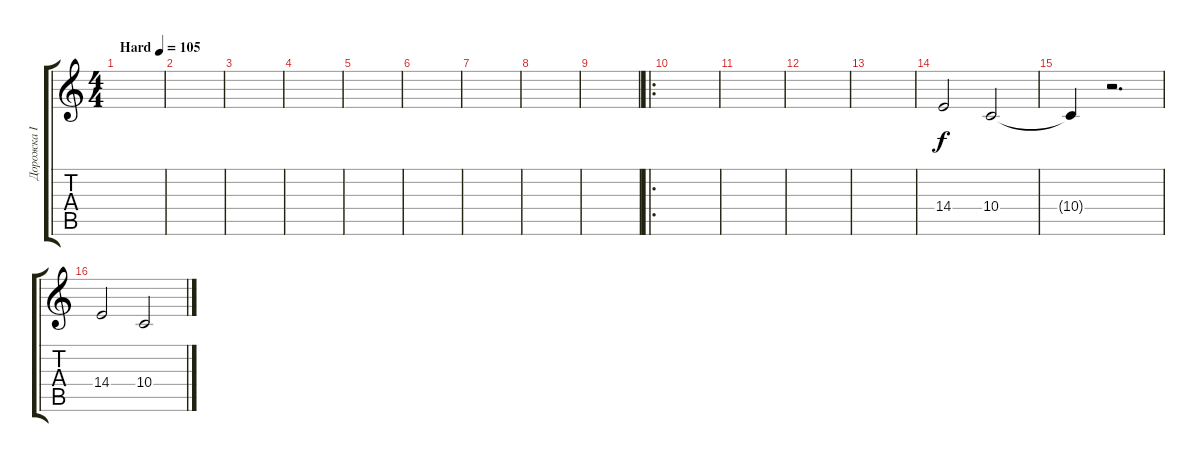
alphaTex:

\track ("Дорожка I" "Дорожка I") {instrument lead1square}
\staff {score tabs}
\tuning (E4 B3 G3 D3 A2 E2) {hide}
\ts (4 4)
\tempo (105 "Hard")
\clef g2
\ks c
|
|
|
|
|
|
|
|
|
\ro
|
|
|
|
14.4.2 10.4.2 |
10.4{t}.4 r.2{d} |
14.4.2 10.4.2
